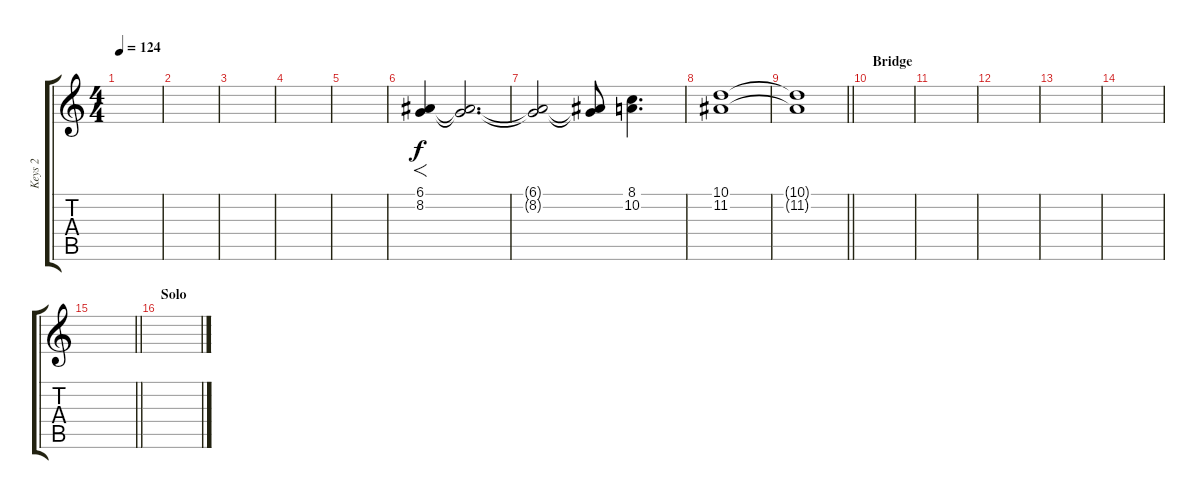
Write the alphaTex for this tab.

\track ("Keys 2" "Keys 2") {instrument pad7halo}
\staff {score tabs}
\tuning (E4 B3 G3 D3 A2 E2) {hide}
\ts (4 4)
\tempo 124
\clef g2
\ks c
|
|
|
|
|
(6.1 8.2).4{f instrument voiceoohs} (6.1{t} 8.2{t}).2{d} |
(6.1{t} 8.2{t}).2 (6.1{t} 8.2{t}).8 (8.1 10.2).4{d} |
(10.1 11.2).1 |
\barLineRight lightlight
(10.1{t} 11.2{t}).1 |
\section ("" "Bridge")
|
|
|
|
|
\barLineRight lightlight
|
\section ("" "Solo")
